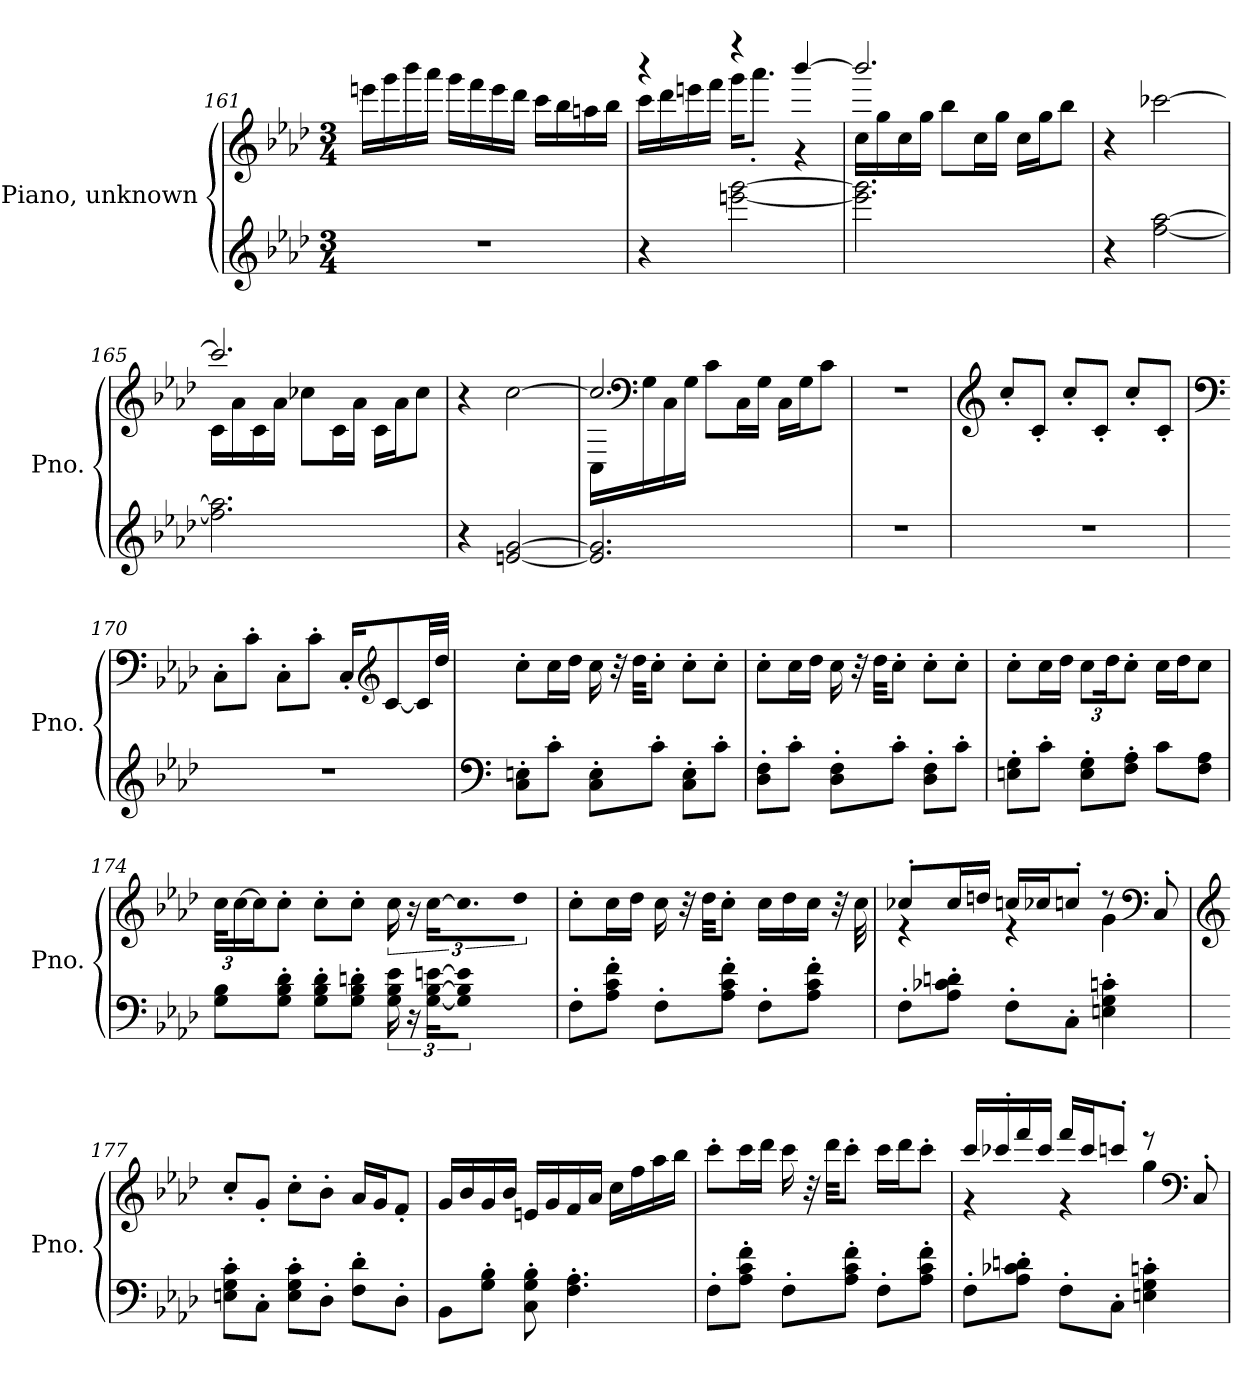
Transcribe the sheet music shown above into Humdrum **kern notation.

**kern	**kern
*part1	*part1
*staff2	*staff1
*I"Piano, unknown	*
*I'Pno.	*
*clefG2	*clefG2
*k[b-e-a-d-]	*k[b-e-a-d-]
*M3/4	*M3/4
=161	=161
2.r	16eeen\LL
.	16ggg\
.	16bbb-\
.	16aaa-\JJ
.	16ggg\LL
.	16fff\
.	16eee\
.	16ddd-\JJ
.	16ccc\LL
.	16bb-\
.	16aan\
.	16bb-\JJ
!!LO:LB:g=z
=162	=162
*	*^
4r	4r	16ccc\LL
.	.	16ddd-\
.	.	16eeen\
.	.	16fff\JJ
[2eeen\ [2ggg\	4r	16ggg\KL
.	.	8.aaa-'\J
.	[4bbb-/	4r
=163	=163	=163
2.eee\] 2.ggg\]	2.bbb-/]	16cc\LL
.	.	16gg\
.	.	16cc\
.	.	16gg\JJ
.	.	8bb-\L
.	.	16cc\L
.	.	16gg\JJ
.	.	16cc\LL
.	.	16gg\J
.	.	8bb-\J
*	*v	*v
=164	=164
4r	4r
[2ff\ [2aa-\	[2ccc-X\
=165	=165
*	*^
2.ff\] 2.aa-\]	2.ccc-/]	16c\LL
.	.	16a-\
.	.	16c\
.	.	16a-\JJ
.	.	8cc-X\L
.	.	16c\L
.	.	16a-\JJ
.	.	16c\LL
.	.	16a-\J
.	.	8cc-\J
*	*v	*v
=166	=166
4r	4r
[2en/ [2g/	[2cc\
!!LO:LB:g=z
=167	=167
*	*^
2.e/] 2.g/]	2.cc/]	16C\LL
*	*clefF4	*
.	.	16G\
.	.	16C\
.	.	16G\JJ
.	.	8c\L
.	.	16C\L
.	.	16G\JJ
.	.	16C\LL
.	.	16G\J
.	.	8c\J
*	*v	*v
=168	=168
2.r	2.r
=169	=169
*	*clefG2
2.r	8cc'/L
.	8c'/J
.	8cc'/L
.	8c'/J
.	8cc'/L
.	8c'/J
=170	=170
*	*clefF4
2.r	8C'\L
.	8c'\J
.	8C'\L
.	8c'\J
.	16C'/KL
*	*clefG2
.	[8c/
.	32c/LL]
.	32dd-/JJJ
!!LO:LB:g=z
=171	=171
*clefF4	*
8C\' 8En\'L	8cc'\L
8c'\J	16cc\L
.	16dd-\JJ
8C\' 8E\'L	16cc\
.	32r
.	32dd-\KKL
8c'\J	8cc'\J
8C\' 8E\'L	8cc'\L
8c'\J	8cc'\J
=172	=172
8D-\' 8F\'L	8cc'\L
8c'\J	16cc\L
.	16dd-\JJ
8D-\' 8F\'L	16cc\
.	32r
.	32dd-\KKL
8c'\J	8cc'\J
8D-\' 8F\'L	8cc'\L
8c'\J	8cc'\J
=173	=173
8En\' 8G\'L	8cc'\L
8c'\J	16cc\L
.	16dd-\JJ
*	*Xbrackettup
8E\' 8G\'L	12cc\L
.	24dd-\K
8F\' 8A-\'J	8cc'\J
8c\L	16cc\LL
.	16dd-\J
8F\ 8A-\J	8cc\J
=174	=174
8G\ 8B-\L	48cc\KLL
.	[24cc\
.	16cc\J]
8G\' 8B-\' 8d-\'J	8cc'\J
8G\' 8B-\' 8d-\'L	8cc'\L
8G\' 8B-\' 8dn\'J	8cc'\J
*	*brackettup
24G\ 24B-\ 24e-\	24cc\
24r	24r
[24G\ [24B-\ [24en\KL	[24cc\LL
8G\] 8B-\] 8e\]J	16.cc\]
.	32dd-\JJk
!!LO:LB:g=z
=175	=175
8F'\L	8cc'\L
8A-\' 8c\' 8f\'J	16cc\L
.	16dd-\JJ
8F'\L	16cc\
.	32r
.	32dd-\KKL
8A-\' 8c\' 8f\'J	8cc'\J
8F'\L	16cc\LL
.	16dd-\
8A-\' 8c\' 8f\'J	16cc\JJ
.	32r
.	32cc\
=176	=176
*	*^
8F'\L	8cc-X'/L	4r
8A-\' 8c-X\' 8dn\'J	16cc-/L	.
.	16ddn/JJ	.
8F'\L	16ccn/LL	4r
.	16cc-X/J	.
8C'\J	8ccn'/J	.
4En\' 4G\' 4cn\'	8r	4g\
*	*clefF4	*
.	8C'/	.
*	*v	*v
=177	=177
*	*clefG2
8En\' 8G\' 8c\'L	8cc'/L
8C'\J	8g'/J
8E\' 8G\' 8c\'L	8cc'\L
8D-'\J	8b-'\J
8F\' 8d-\'L	16a-/LL
.	16g/J
8D-'\J	8f'/J
!!LO:LB:g=z
=178	=178
8BB-\L	16g/LL
.	16b-/
8G\' 8B-\'J	16g/
.	16b-/JJ
8C\' 8G\' 8B-\'	16en/LL
.	16g/
4.F\' 4.A-\'	16f/
.	16a-/JJ
.	16cc\LL
.	16ff\
.	16aa-\
.	16bb-\JJ
=179	=179
8F'\L	8ccc'\L
8A-\' 8c\' 8f\'J	16ccc\L
.	16ddd-\JJ
8F'\L	16ccc\
.	32r
.	32ddd-\KKL
8A-\' 8c\' 8f\'J	8ccc'\J
8F'\L	16ccc\LL
.	16ddd-\J
8A-\' 8c\' 8f\'J	8ccc'\J
=180	=180
*	*^
8F'\L	16ccc/LL	4r
.	16ccc-X'/	.
8A-\' 8c-X\' 8dn\'J	16fff/	.
.	16ccc-/JJ	.
8F'\L	16fff/LL	4r
.	16ccc-/J	.
8C'\J	8cccn'/J	.
4En\' 4G\' 4cn\'	8r	4gg\
*	*clefF4	*
.	8C'/	.
*	*v	*v
=	=
*-	*-
